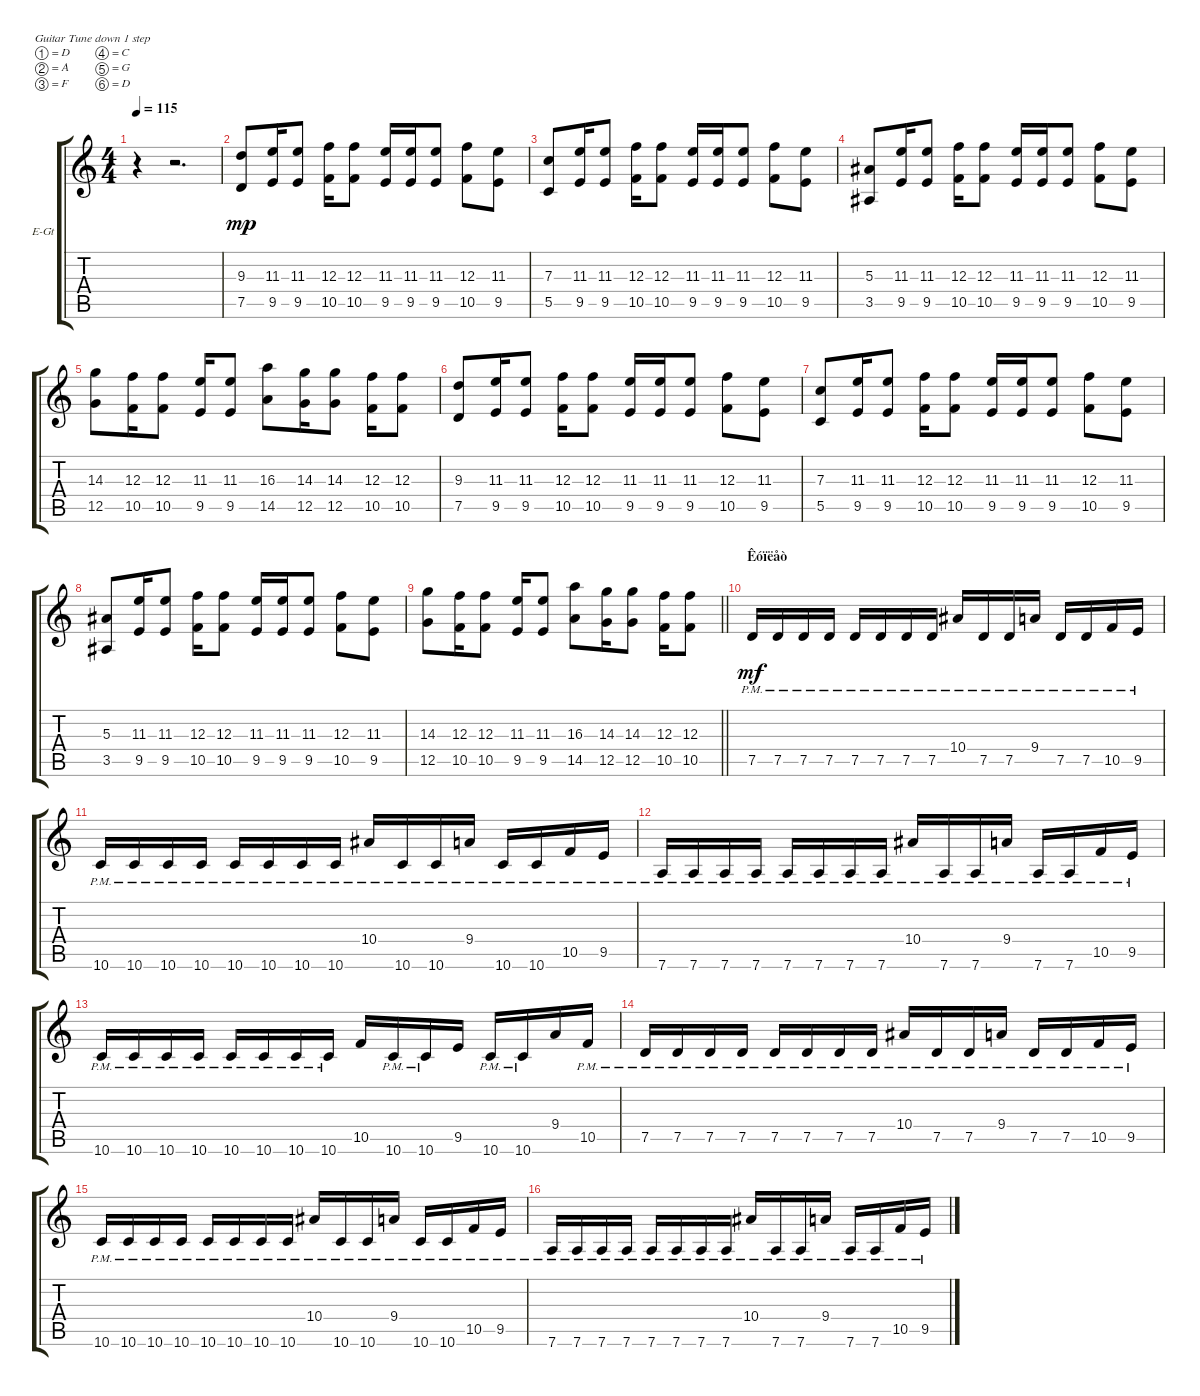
\bracketExtendMode groupsimilarinstruments
\firstSystemTrackNameOrientation horizontal
\otherSystemsTrackNameOrientation horizontal
\track ("Electric Guitar2" "E-Gt") {instrument distortionguitar}
\staff {score tabs}
\tuning (D4 A3 F3 C3 G2 D2)
\ts (4 4)
\beaming (8 2 2 2 2)
\tempo 115
\clef g2
\ks c
r.4{dy mp instrument distortionguitar} r.2{d} |
(9.3 7.5).8 (11.3 9.5).16 (11.3 9.5).8 (12.3 10.5).16 (12.3 10.5).8 (11.3 9.5).16 (11.3 9.5).16 (11.3 9.5).8 (12.3 10.5).8 (11.3 9.5).8 |
(7.3 5.5).8 (11.3 9.5).16 (11.3 9.5).8 (12.3 10.5).16 (12.3 10.5).8 (11.3 9.5).16 (11.3 9.5).16 (11.3 9.5).8 (12.3 10.5).8 (11.3 9.5).8 |
(5.3 3.5).8 (11.3 9.5).16 (11.3 9.5).8 (12.3 10.5).16 (12.3 10.5).8 (11.3 9.5).16 (11.3 9.5).16 (11.3 9.5).8 (12.3 10.5).8 (11.3 9.5).8 |
(14.3 12.5).8 (12.3 10.5).16 (12.3 10.5).8 (11.3 9.5).16 (11.3 9.5).8 (16.3 14.5).8 (14.3 12.5).16 (14.3 12.5).8 (12.3 10.5).16 (12.3 10.5).8 |
(9.3 7.5).8 (11.3 9.5).16 (11.3 9.5).8 (12.3 10.5).16 (12.3 10.5).8 (11.3 9.5).16 (11.3 9.5).16 (11.3 9.5).8 (12.3 10.5).8 (11.3 9.5).8 |
(7.3 5.5).8 (11.3 9.5).16 (11.3 9.5).8 (12.3 10.5).16 (12.3 10.5).8 (11.3 9.5).16 (11.3 9.5).16 (11.3 9.5).8 (12.3 10.5).8 (11.3 9.5).8 |
(5.3 3.5).8 (11.3 9.5).16 (11.3 9.5).8 (12.3 10.5).16 (12.3 10.5).8 (11.3 9.5).16 (11.3 9.5).16 (11.3 9.5).8 (12.3 10.5).8 (11.3 9.5).8 |
\barLineRight lightlight
(14.3 12.5).8 (12.3 10.5).16 (12.3 10.5).8 (11.3 9.5).16 (11.3 9.5).8 (16.3 14.5).8 (14.3 12.5).16 (14.3 12.5).8 (12.3 10.5).16 (12.3 10.5).8 |
\section ("" "Êóïëåò")
7.5{pm}.16{dy mf} 7.5{pm}.16 7.5{pm}.16 7.5{pm}.16 7.5{pm}.16 7.5{pm}.16 7.5{pm}.16 7.5{pm}.16 10.4{pm}.16 7.5{pm}.16 7.5{pm}.16 9.4{pm}.16 7.5{pm}.16 7.5{pm}.16 10.5{pm}.16 9.5{pm}.16 |
10.6{pm}.16 10.6{pm}.16 10.6{pm}.16 10.6{pm}.16 10.6{pm}.16 10.6{pm}.16 10.6{pm}.16 10.6{pm}.16 10.4{pm}.16 10.6{pm}.16 10.6{pm}.16 9.4{pm}.16 10.6{pm}.16 10.6{pm}.16 10.5{pm}.16 9.5{pm}.16 |
7.6{pm}.16 7.6{pm}.16 7.6{pm}.16 7.6{pm}.16 7.6{pm}.16 7.6{pm}.16 7.6{pm}.16 7.6{pm}.16 10.4{pm}.16 7.6{pm}.16 7.6{pm}.16 9.4{pm}.16 7.6{pm}.16 7.6{pm}.16 10.5{pm}.16 9.5{pm}.16 |
10.6{pm}.16 10.6{pm}.16 10.6{pm}.16 10.6{pm}.16 10.6{pm}.16 10.6{pm}.16 10.6{pm}.16 10.6{pm}.16 10.5.16 10.6{pm}.16 10.6{pm}.16 9.5.16 10.6{pm}.16 10.6{pm}.16 9.4.16 10.5{pm}.16 |
7.5{pm}.16 7.5{pm}.16 7.5{pm}.16 7.5{pm}.16 7.5{pm}.16 7.5{pm}.16 7.5{pm}.16 7.5{pm}.16 10.4{pm}.16 7.5{pm}.16 7.5{pm}.16 9.4{pm}.16 7.5{pm}.16 7.5{pm}.16 10.5{pm}.16 9.5{pm}.16 |
10.6{pm}.16 10.6{pm}.16 10.6{pm}.16 10.6{pm}.16 10.6{pm}.16 10.6{pm}.16 10.6{pm}.16 10.6{pm}.16 10.4{pm}.16 10.6{pm}.16 10.6{pm}.16 9.4{pm}.16 10.6{pm}.16 10.6{pm}.16 10.5{pm}.16 9.5{pm}.16 |
7.6{pm}.16 7.6{pm}.16 7.6{pm}.16 7.6{pm}.16 7.6{pm}.16 7.6{pm}.16 7.6{pm}.16 7.6{pm}.16 10.4{pm}.16 7.6{pm}.16 7.6{pm}.16 9.4{pm}.16 7.6{pm}.16 7.6{pm}.16 10.5{pm}.16 9.5{pm}.16
